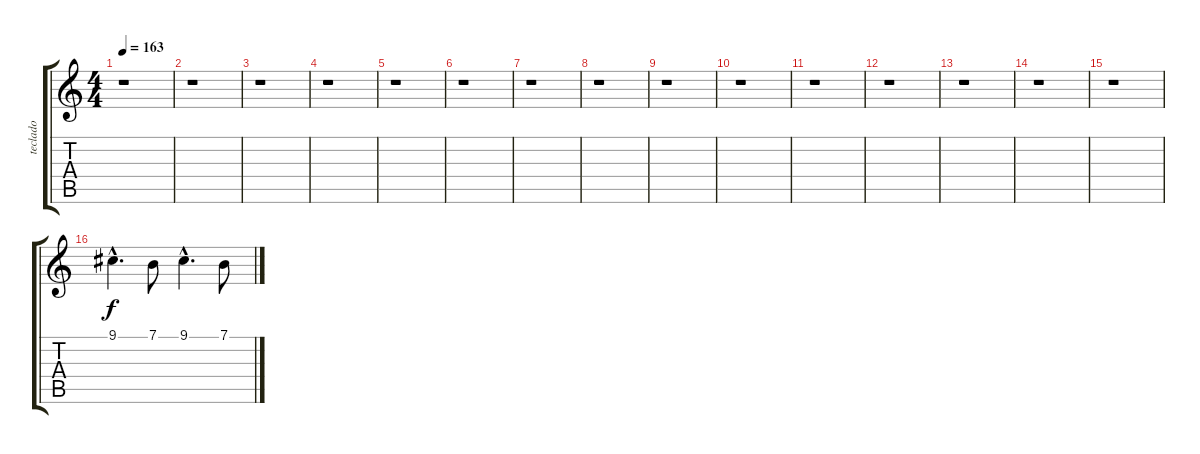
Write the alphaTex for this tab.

\track ("teclado" "teclado") {instrument synthstrings1}
\staff {score tabs}
\tuning (E4 B3 G3 D3 A2 E2) {hide}
\ts (4 4)
\tempo 163
\clef g2
\ks c
r.1{dy f} |
r.1 |
r.1 |
r.1 |
r.1 |
r.1 |
r.1 |
r.1 |
r.1 |
r.1 |
r.1 |
r.1 |
r.1 |
r.1 |
r.1 |
9.1{hac}.4{d} 7.1.8 9.1{hac}.4{d} 7.1.8
